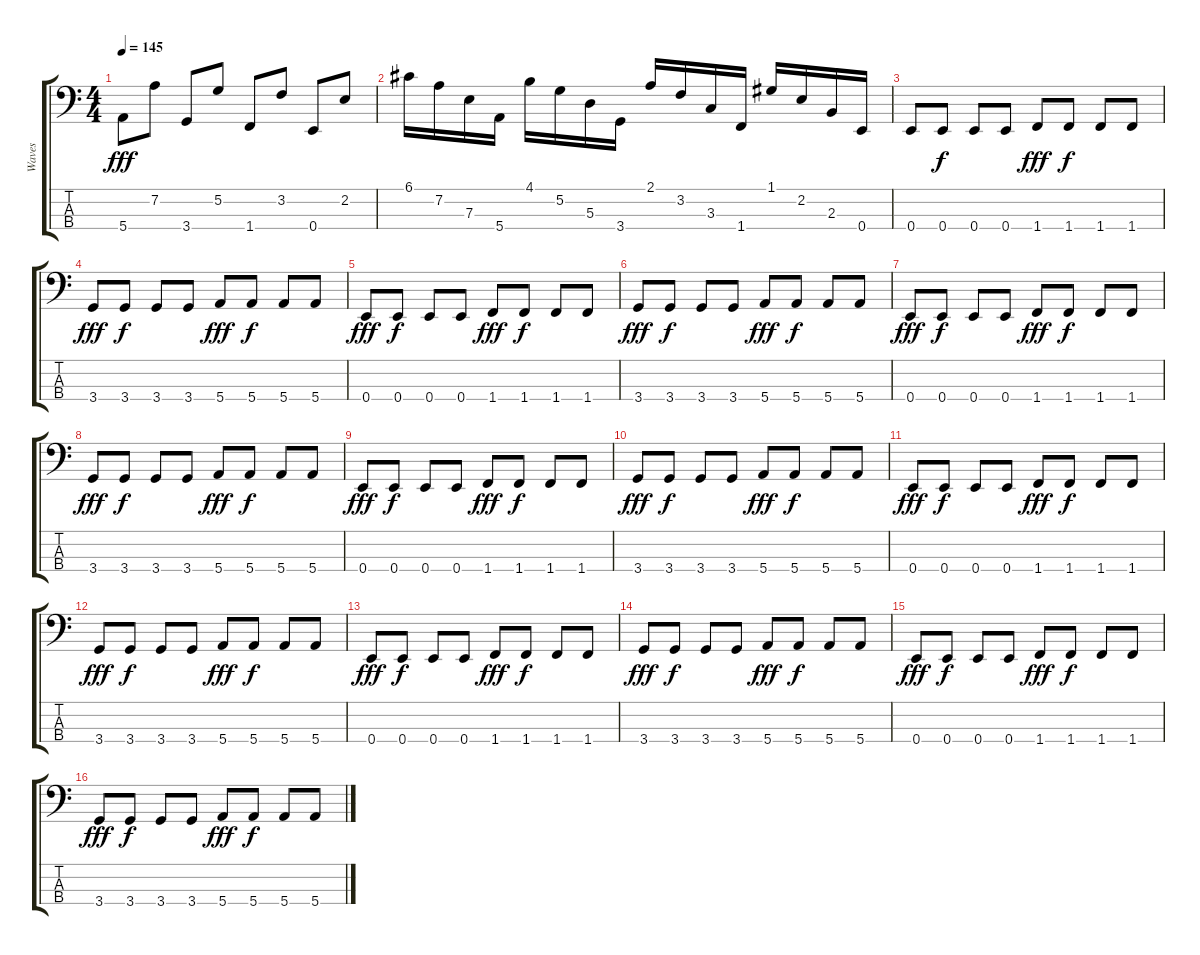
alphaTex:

\track ("Waves" "Waves") {instrument electricbasspick}
\staff {score tabs}
\tuning (G2 D2 A1 E1) {hide}
\ts (4 4)
\tempo 145
\clef f4
\ks c
5.4.8{dy fff} 7.2.8 3.4.8 5.2.8 1.4.8 3.2.8 0.4.8 2.2.8 |
6.1.16 7.2.16 7.3.16 5.4.16 4.1.16 5.2.16 5.3.16 3.4.16 2.1.16 3.2.16 3.3.16 1.4.16 1.1.16 2.2.16 2.3.16 0.4.16 |
0.4.8 0.4.8{dy f} 0.4.8 0.4.8 1.4.8{dy fff} 1.4.8{dy f} 1.4.8 1.4.8 |
3.4.8{dy fff} 3.4.8{dy f} 3.4.8 3.4.8 5.4.8{dy fff} 5.4.8{dy f} 5.4.8 5.4.8 |
0.4.8{dy fff} 0.4.8{dy f} 0.4.8 0.4.8 1.4.8{dy fff} 1.4.8{dy f} 1.4.8 1.4.8 |
3.4.8{dy fff} 3.4.8{dy f} 3.4.8 3.4.8 5.4.8{dy fff} 5.4.8{dy f} 5.4.8 5.4.8 |
0.4.8{dy fff} 0.4.8{dy f} 0.4.8 0.4.8 1.4.8{dy fff} 1.4.8{dy f} 1.4.8 1.4.8 |
3.4.8{dy fff} 3.4.8{dy f} 3.4.8 3.4.8 5.4.8{dy fff} 5.4.8{dy f} 5.4.8 5.4.8 |
0.4.8{dy fff} 0.4.8{dy f} 0.4.8 0.4.8 1.4.8{dy fff} 1.4.8{dy f} 1.4.8 1.4.8 |
3.4.8{dy fff} 3.4.8{dy f} 3.4.8 3.4.8 5.4.8{dy fff} 5.4.8{dy f} 5.4.8 5.4.8 |
0.4.8{dy fff} 0.4.8{dy f} 0.4.8 0.4.8 1.4.8{dy fff} 1.4.8{dy f} 1.4.8 1.4.8 |
3.4.8{dy fff} 3.4.8{dy f} 3.4.8 3.4.8 5.4.8{dy fff} 5.4.8{dy f} 5.4.8 5.4.8 |
0.4.8{dy fff} 0.4.8{dy f} 0.4.8 0.4.8 1.4.8{dy fff} 1.4.8{dy f} 1.4.8 1.4.8 |
3.4.8{dy fff} 3.4.8{dy f} 3.4.8 3.4.8 5.4.8{dy fff} 5.4.8{dy f} 5.4.8 5.4.8 |
0.4.8{dy fff} 0.4.8{dy f} 0.4.8 0.4.8 1.4.8{dy fff} 1.4.8{dy f} 1.4.8 1.4.8 |
3.4.8{dy fff} 3.4.8{dy f} 3.4.8 3.4.8 5.4.8{dy fff} 5.4.8{dy f} 5.4.8 5.4.8
